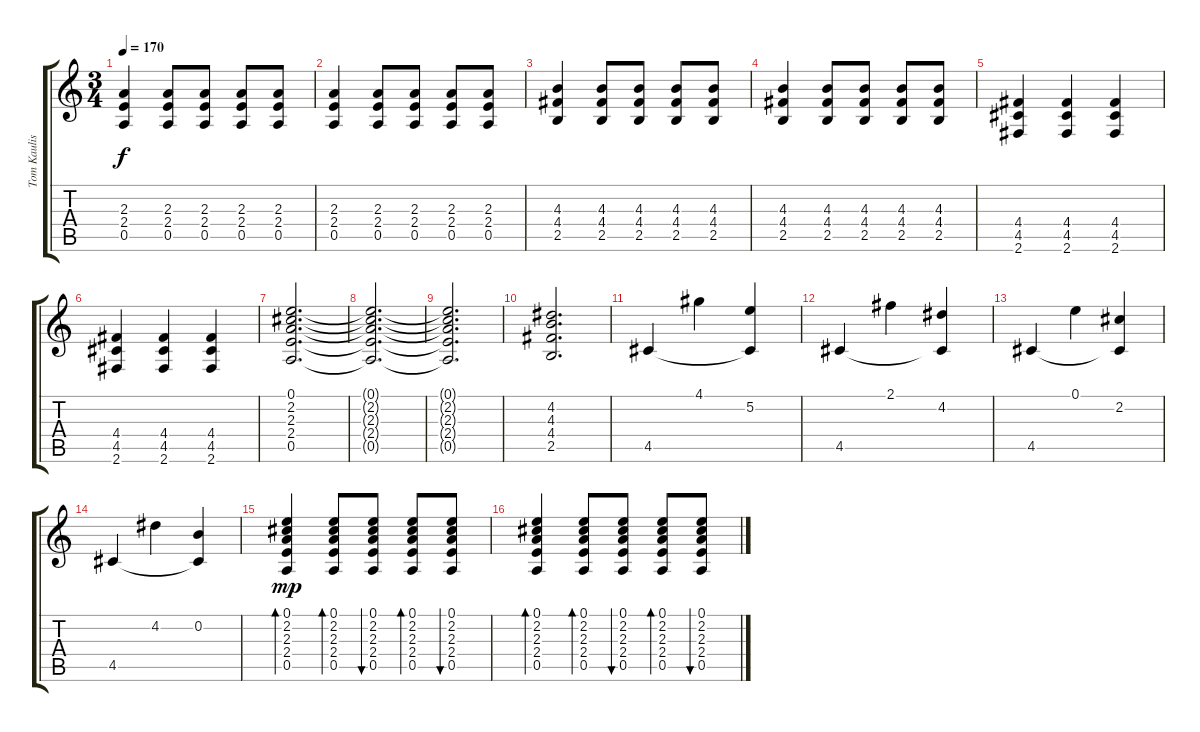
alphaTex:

\track ("Tom Kaulist [ guitare ]" "Tom Kaulis") {instrument electricguitarmuted}
\staff {score tabs}
\tuning (E4 B3 G3 D3 A2 E2) {hide}
\ts (3 4)
\tempo 170
\clef g2
\ks c
(2.3 2.4 0.5).4{dy f} (2.3 2.4 0.5).8 (2.3 2.4 0.5).8 (2.3 2.4 0.5).8 (2.3 2.4 0.5).8 |
(2.3 2.4 0.5).4 (2.3 2.4 0.5).8 (2.3 2.4 0.5).8 (2.3 2.4 0.5).8 (2.3 2.4 0.5).8 |
(4.3 4.4 2.5).4 (4.3 4.4 2.5).8 (4.3 4.4 2.5).8 (4.3 4.4 2.5).8 (4.3 4.4 2.5).8 |
(4.3 4.4 2.5).4 (4.3 4.4 2.5).8 (4.3 4.4 2.5).8 (4.3 4.4 2.5).8 (4.3 4.4 2.5).8 |
(4.4 4.5 2.6).4 (4.4 4.5 2.6).4 (4.4 4.5 2.6).4 |
(4.4 4.5 2.6).4 (4.4 4.5 2.6).4 (4.4 4.5 2.6).4 |
(0.1 2.2 2.3 2.4 0.5).2{d} |
(0.1{t} 2.2{t} 2.3{t} 2.4{t} 0.5{t}).2{d} |
(0.1{t} 2.2{t} 2.3{t} 2.4{t} 0.5{t}).2{d} |
(4.2 4.3 4.4 2.5).2{d instrument electricguitarmuted} |
4.5.4 4.1.4 (5.2 4.5{t}).4 |
4.5.4 2.1.4 (4.2 4.5{t}).4 |
4.5.4 0.1.4 (2.2 4.5{t}).4 |
4.5.4 4.2.4 (0.2 4.5{t}).4 |
(0.1 2.2 2.3 2.4 0.5).4{bd 60 dy mp} (0.1 2.2 2.3 2.4 0.5).8{bd 60} (0.1 2.2 2.3 2.4 0.5).8{bu 60} (0.1 2.2 2.3 2.4 0.5).8{bd 60} (0.1 2.2 2.3 2.4 0.5).8{bu 60} |
(0.1 2.2 2.3 2.4 0.5).4{bd 60} (0.1 2.2 2.3 2.4 0.5).8{bd 60} (0.1 2.2 2.3 2.4 0.5).8{bu 60} (0.1 2.2 2.3 2.4 0.5).8{bd 60} (0.1 2.2 2.3 2.4 0.5).8{bu 60}
